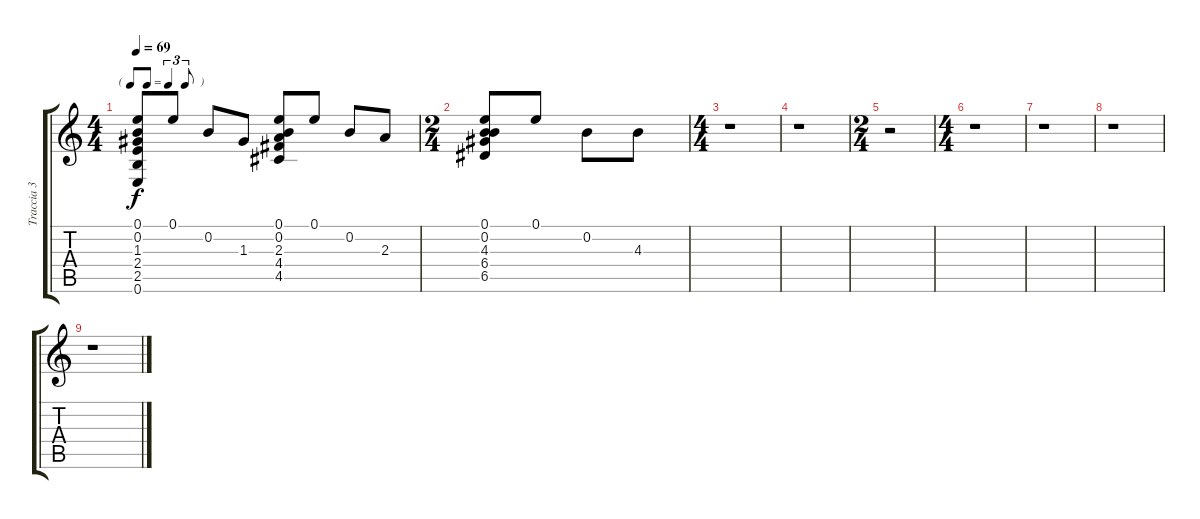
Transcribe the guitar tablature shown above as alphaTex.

\track ("Traccia 3" "Traccia 3") {instrument overdrivenguitar}
\staff {score tabs}
\tuning (E4 B3 G3 D3 A2 E2) {hide}
\ts (4 4)
\tf triplet8th
\tempo 69
\clef g2
\ks c
(0.1 0.2 1.3 2.4 2.5 0.6).8{dy f} 0.1.8 0.2.8 1.3.8 (0.1 0.2 2.3 4.4 4.5).8 0.1.8 0.2.8 2.3.8 |
\ts (2 4)
(0.1 0.2 4.3 6.4 6.5).8 0.1.8 0.2.8 4.3.8 |
\ts (4 4)
r.1 |
r.1 |
\ts (2 4)
r.2 |
\ts (4 4)
r.1 |
r.1 |
r.1 |
r.1
